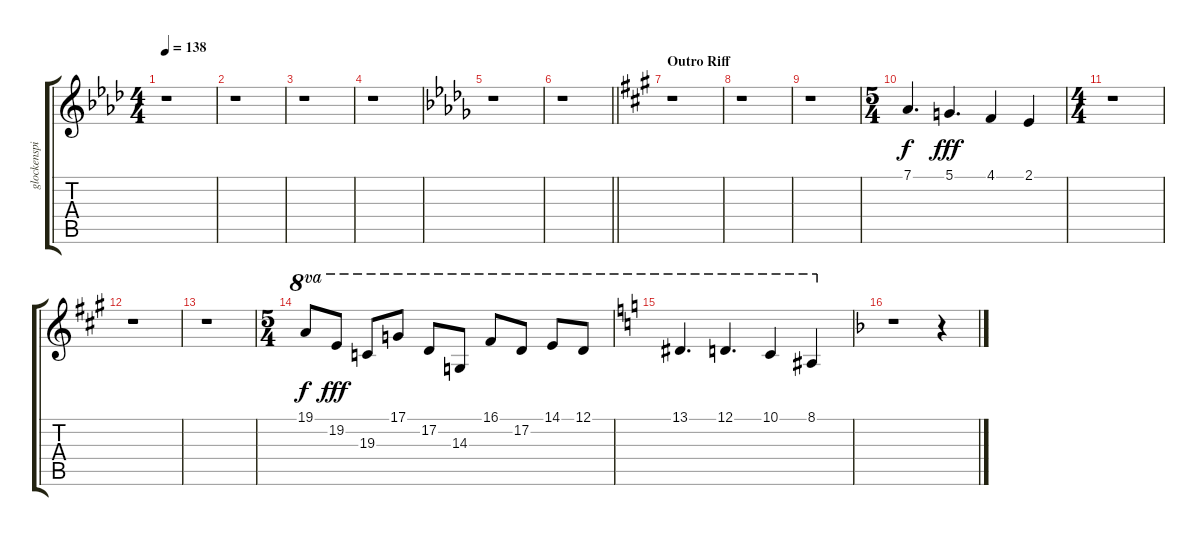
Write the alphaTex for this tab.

\track ("glockenspiel" "glockenspi") {instrument glockenspiel}
\staff {score tabs}
\tuning (D4 A3 F3 C3 G2 D2) {hide}
\ts (4 4)
\tempo 138
\clef g2
\ks fminor
r.1{dy f} |
r.1 |
r.1 |
r.1 |
\ks bbminor
r.1 |
\barLineRight lightlight
r.1 |
\section ("" "Outro Riff")
\ks f#minor
r.1 |
r.1 |
r.1 |
\ts (5 4)
7.1.4{d volume 11 balance 10} 5.1.4{d dy fff} 4.1.4 2.1.4 |
\ts (4 4)
r.1 |
r.1 |
r.1 |
\ts (5 4)
19.1.8{ot 8va dy f} 19.2.8{ot 8va dy fff} 19.3.8{ot 8va} 17.1.8{ot 8va} 17.2.8{ot 8va} 14.3.8{ot 8va} 16.1.8{ot 8va} 17.2.8{ot 8va} 14.1.8{ot 8va} 12.1.8{ot 8va} |
\ks aminor
13.1.4{d ot 8va} 12.1.4{d ot 8va} 10.1.4{ot 8va} 8.1.4{ot 8va} |
\ks dminor
r.1 r.4
